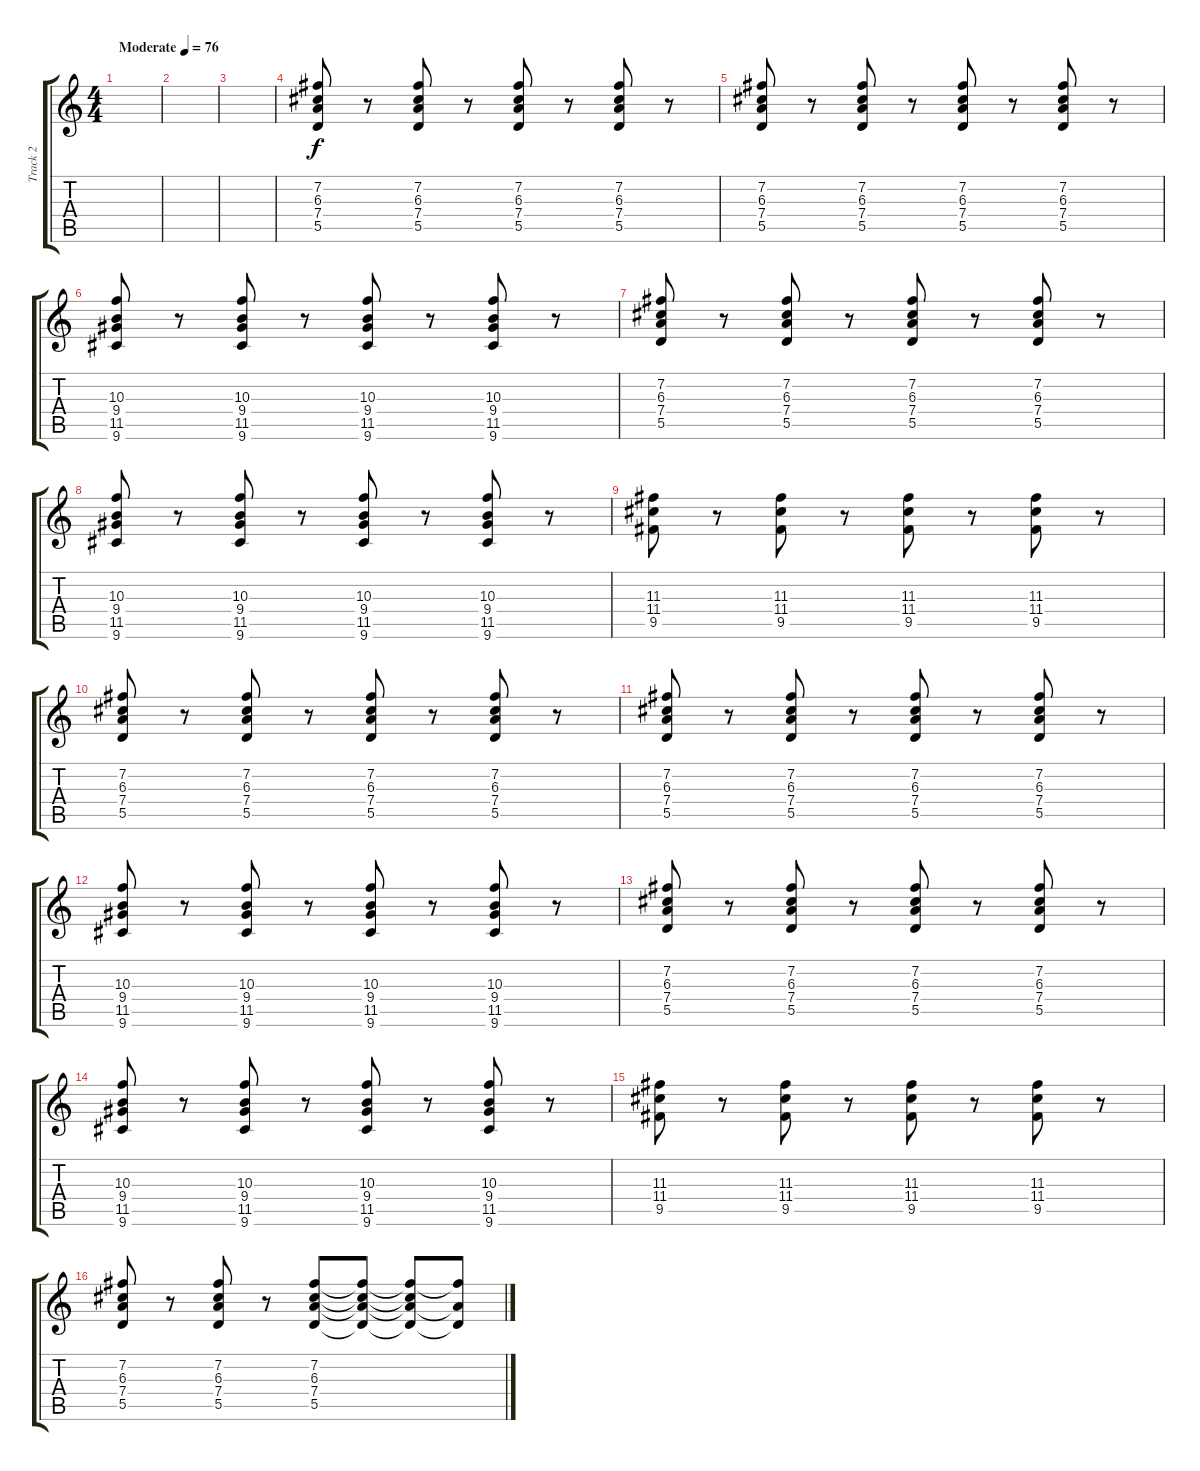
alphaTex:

\track ("Track 2" "Track 2") {instrument electricguitarclean}
\staff {score tabs}
\tuning (E4 B3 G3 D3 A2 E2) {hide}
\ts (4 4)
\tempo (76 "Moderate")
\clef g2
\ks c
|
|
|
(7.2 6.3 7.4 5.5).8 r.8 (7.2 6.3 7.4 5.5).8 r.8 (7.2 6.3 7.4 5.5).8 r.8 (7.2 6.3 7.4 5.5).8 r.8 |
(7.2 6.3 7.4 5.5).8 r.8 (7.2 6.3 7.4 5.5).8 r.8 (7.2 6.3 7.4 5.5).8 r.8 (7.2 6.3 7.4 5.5).8 r.8 |
(10.3 9.4 11.5 9.6).8 r.8 (10.3 9.4 11.5 9.6).8 r.8 (10.3 9.4 11.5 9.6).8 r.8 (10.3 9.4 11.5 9.6).8 r.8 |
(7.2 6.3 7.4 5.5).8 r.8 (7.2 6.3 7.4 5.5).8 r.8 (7.2 6.3 7.4 5.5).8 r.8 (7.2 6.3 7.4 5.5).8 r.8 |
(10.3 9.4 11.5 9.6).8 r.8 (10.3 9.4 11.5 9.6).8 r.8 (10.3 9.4 11.5 9.6).8 r.8 (10.3 9.4 11.5 9.6).8 r.8 |
(11.3 11.4 9.5).8 r.8 (11.3 11.4 9.5).8 r.8 (11.3 11.4 9.5).8 r.8 (11.3 11.4 9.5).8 r.8 |
(7.2 6.3 7.4 5.5).8 r.8 (7.2 6.3 7.4 5.5).8 r.8 (7.2 6.3 7.4 5.5).8 r.8 (7.2 6.3 7.4 5.5).8 r.8 |
(7.2 6.3 7.4 5.5).8 r.8 (7.2 6.3 7.4 5.5).8 r.8 (7.2 6.3 7.4 5.5).8 r.8 (7.2 6.3 7.4 5.5).8 r.8 |
(10.3 9.4 11.5 9.6).8 r.8 (10.3 9.4 11.5 9.6).8 r.8 (10.3 9.4 11.5 9.6).8 r.8 (10.3 9.4 11.5 9.6).8 r.8 |
(7.2 6.3 7.4 5.5).8 r.8 (7.2 6.3 7.4 5.5).8 r.8 (7.2 6.3 7.4 5.5).8 r.8 (7.2 6.3 7.4 5.5).8 r.8 |
(10.3 9.4 11.5 9.6).8 r.8 (10.3 9.4 11.5 9.6).8 r.8 (10.3 9.4 11.5 9.6).8 r.8 (10.3 9.4 11.5 9.6).8 r.8 |
(11.3 11.4 9.5).8 r.8 (11.3 11.4 9.5).8 r.8 (11.3 11.4 9.5).8 r.8 (11.3 11.4 9.5).8 r.8 |
(7.2 6.3 7.4 5.5).8 r.8 (7.2 6.3 7.4 5.5).8 r.8 (7.2 6.3 7.4 5.5).8 (7.2{t} 6.3{t} 7.4{t} 5.5{t}).8 (7.2{t} 6.3{t} 7.4{t} 5.5{t}).8 (7.2{t} 7.4{t} 5.5{t}).8
